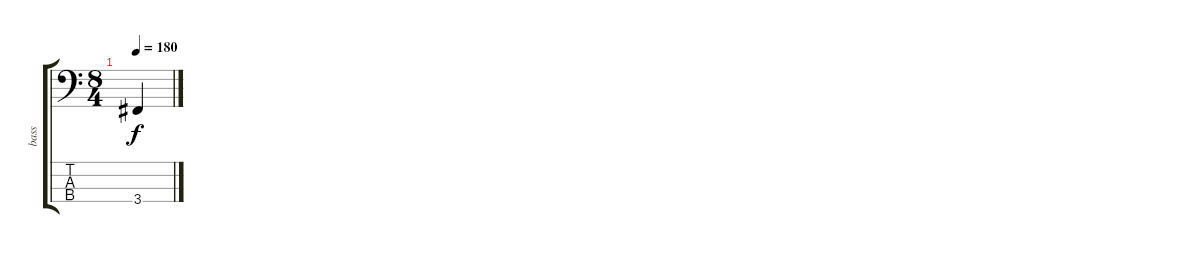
\track ("bass" "bass") {instrument electricbassfinger}
\staff {score tabs}
\tuning (Gb2 Db2 Ab1 Eb1) {hide}
\ts (8 4)
\tempo 180
\clef f4
\ks c
3.4.4{dy f}
